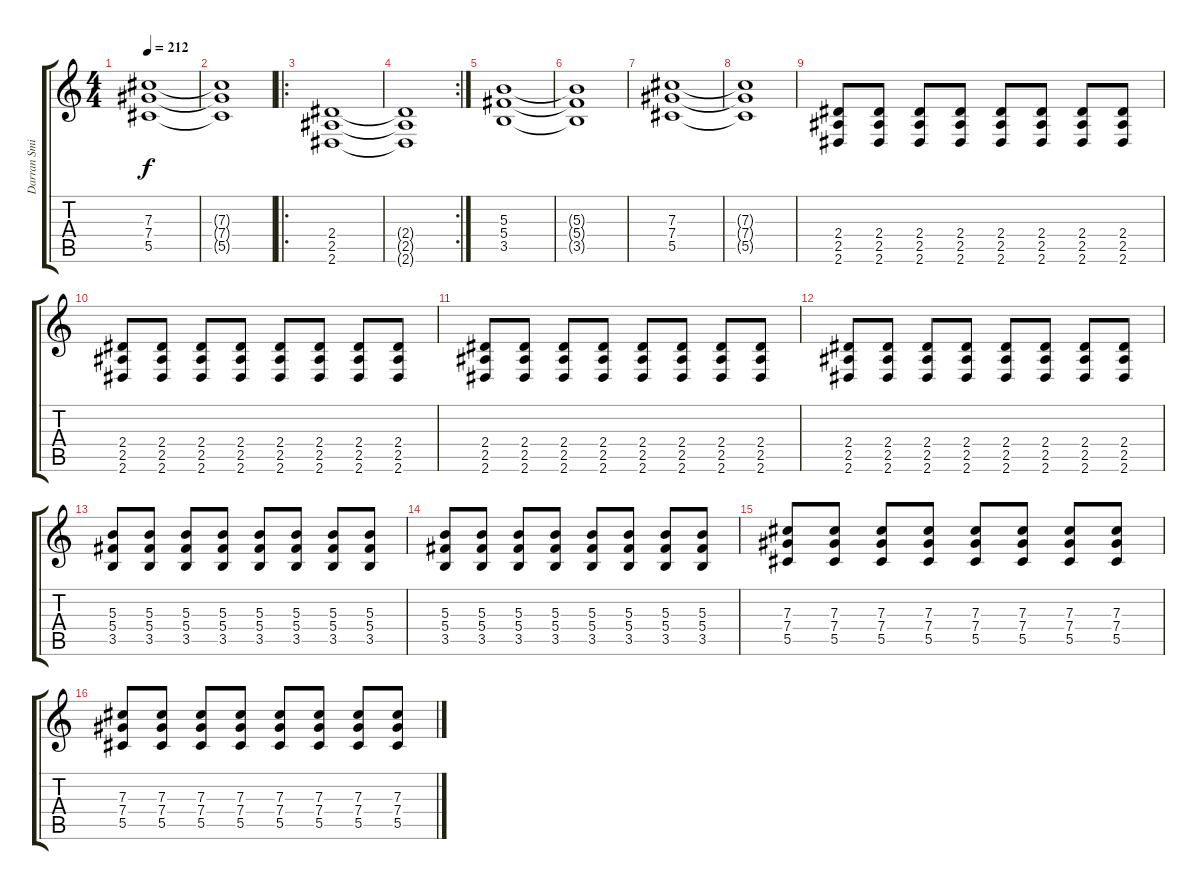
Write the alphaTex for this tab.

\track ("Darran Smith" "Darran Smi") {instrument distortionguitar}
\staff {score tabs}
\tuning (Eb4 Bb3 Gb3 Db3 Ab2 Db2) {hide}
\ts (4 4)
\tempo 212
\clef g2
\ks c
(7.3 7.4 5.5).1{dy f} |
(7.3{t} 7.4{t} 5.5{t}).1 |
\ro
(2.4 2.5 2.6).1 |
\rc 2
(2.4{t} 2.5{t} 2.6{t}).1 |
(5.3 5.4 3.5).1 |
(5.3{t} 5.4{t} 3.5{t}).1 |
(7.3 7.4 5.5).1 |
(7.3{t} 7.4{t} 5.5{t}).1 |
(2.4 2.5 2.6).8 (2.4 2.5 2.6).8 (2.4 2.5 2.6).8 (2.4 2.5 2.6).8 (2.4 2.5 2.6).8 (2.4 2.5 2.6).8 (2.4 2.5 2.6).8 (2.4 2.5 2.6).8 |
(2.4 2.5 2.6).8 (2.4 2.5 2.6).8 (2.4 2.5 2.6).8 (2.4 2.5 2.6).8 (2.4 2.5 2.6).8 (2.4 2.5 2.6).8 (2.4 2.5 2.6).8 (2.4 2.5 2.6).8 |
(2.4 2.5 2.6).8 (2.4 2.5 2.6).8 (2.4 2.5 2.6).8 (2.4 2.5 2.6).8 (2.4 2.5 2.6).8 (2.4 2.5 2.6).8 (2.4 2.5 2.6).8 (2.4 2.5 2.6).8 |
(2.4 2.5 2.6).8 (2.4 2.5 2.6).8 (2.4 2.5 2.6).8 (2.4 2.5 2.6).8 (2.4 2.5 2.6).8 (2.4 2.5 2.6).8 (2.4 2.5 2.6).8 (2.4 2.5 2.6).8 |
(5.3 5.4 3.5).8 (5.3 5.4 3.5).8 (5.3 5.4 3.5).8 (5.3 5.4 3.5).8 (5.3 5.4 3.5).8 (5.3 5.4 3.5).8 (5.3 5.4 3.5).8 (5.3 5.4 3.5).8 |
(5.3 5.4 3.5).8 (5.3 5.4 3.5).8 (5.3 5.4 3.5).8 (5.3 5.4 3.5).8 (5.3 5.4 3.5).8 (5.3 5.4 3.5).8 (5.3 5.4 3.5).8 (5.3 5.4 3.5).8 |
(7.3 7.4 5.5).8 (7.3 7.4 5.5).8 (7.3 7.4 5.5).8 (7.3 7.4 5.5).8 (7.3 7.4 5.5).8 (7.3 7.4 5.5).8 (7.3 7.4 5.5).8 (7.3 7.4 5.5).8 |
(7.3 7.4 5.5).8 (7.3 7.4 5.5).8 (7.3 7.4 5.5).8 (7.3 7.4 5.5).8 (7.3 7.4 5.5).8 (7.3 7.4 5.5).8 (7.3 7.4 5.5).8 (7.3 7.4 5.5).8
